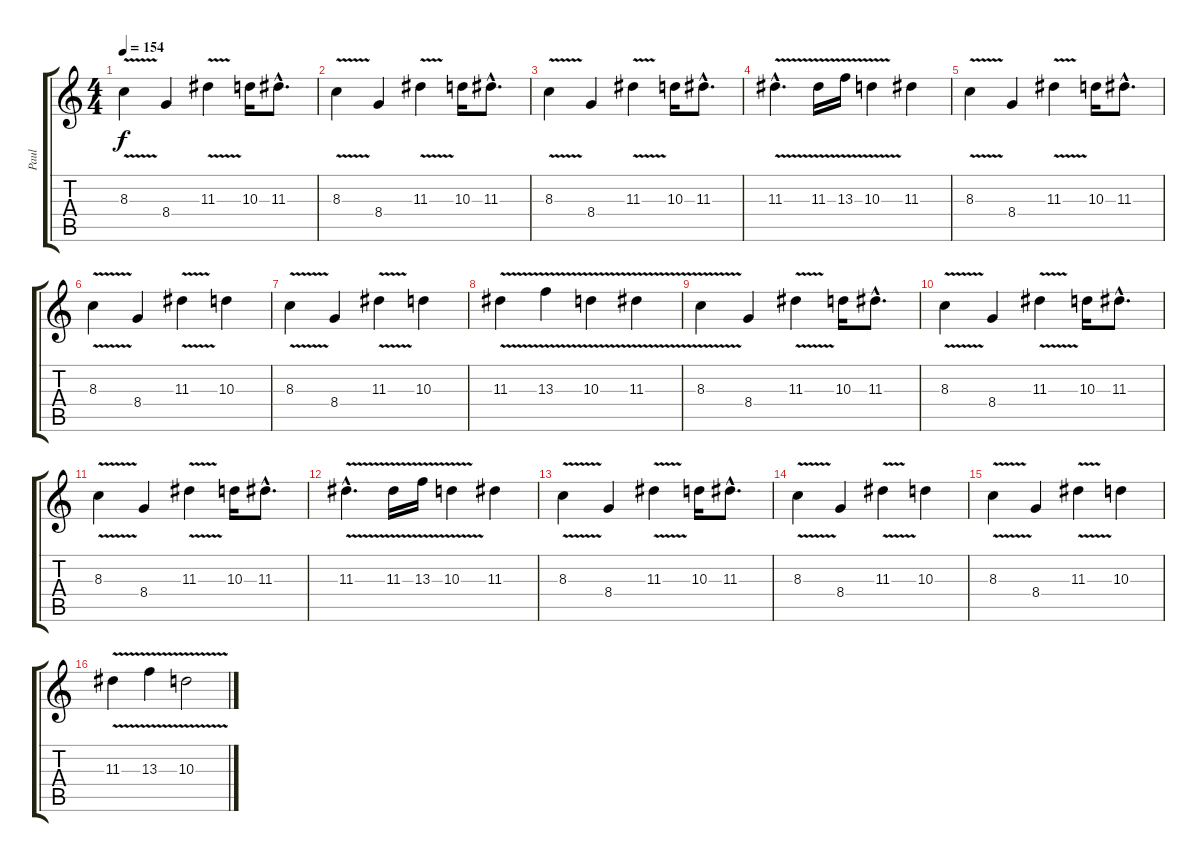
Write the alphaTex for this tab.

\track ("Paul" "Paul") {instrument distortionguitar}
\staff {score tabs}
\tuning (Db4 Ab3 E3 B2 Gb2 Db2) {hide}
\ts (4 4)
\tempo 154
\clef g2
\ks c
8.3{v}.4{dy f} 8.4.4 11.3{v}.4 10.3.16 11.3{hac}.8{d} |
8.3{v}.4 8.4.4 11.3{v}.4 10.3.16 11.3{hac}.8{d} |
8.3{v}.4 8.4.4 11.3{v}.4 10.3.16 11.3{hac}.8{d} |
11.3{v hac}.4{d} 11.3{v}.16 13.3{v}.16 10.3{v}.4 11.3.4 |
8.3{v}.4 8.4.4 11.3{v}.4 10.3.16 11.3{hac}.8{d} |
8.3{v}.4 8.4.4 11.3{v}.4 10.3.4 |
8.3{v}.4 8.4.4 11.3{v}.4 10.3.4 |
11.3{v}.4 13.3{v}.4 10.3{v}.4 11.3{v}.4 |
8.3{v}.4 8.4.4 11.3{v}.4 10.3.16 11.3{hac}.8{d} |
8.3{v}.4 8.4.4 11.3{v}.4 10.3.16 11.3{hac}.8{d} |
8.3{v}.4 8.4.4 11.3{v}.4 10.3.16 11.3{hac}.8{d} |
11.3{v hac}.4{d} 11.3{v}.16 13.3{v}.16 10.3{v}.4 11.3.4 |
8.3{v}.4 8.4.4 11.3{v}.4 10.3.16 11.3{hac}.8{d} |
8.3{v}.4 8.4.4 11.3{v}.4 10.3.4 |
8.3{v}.4 8.4.4 11.3{v}.4 10.3.4 |
11.3{v}.4 13.3{v}.4 10.3{v}.2
